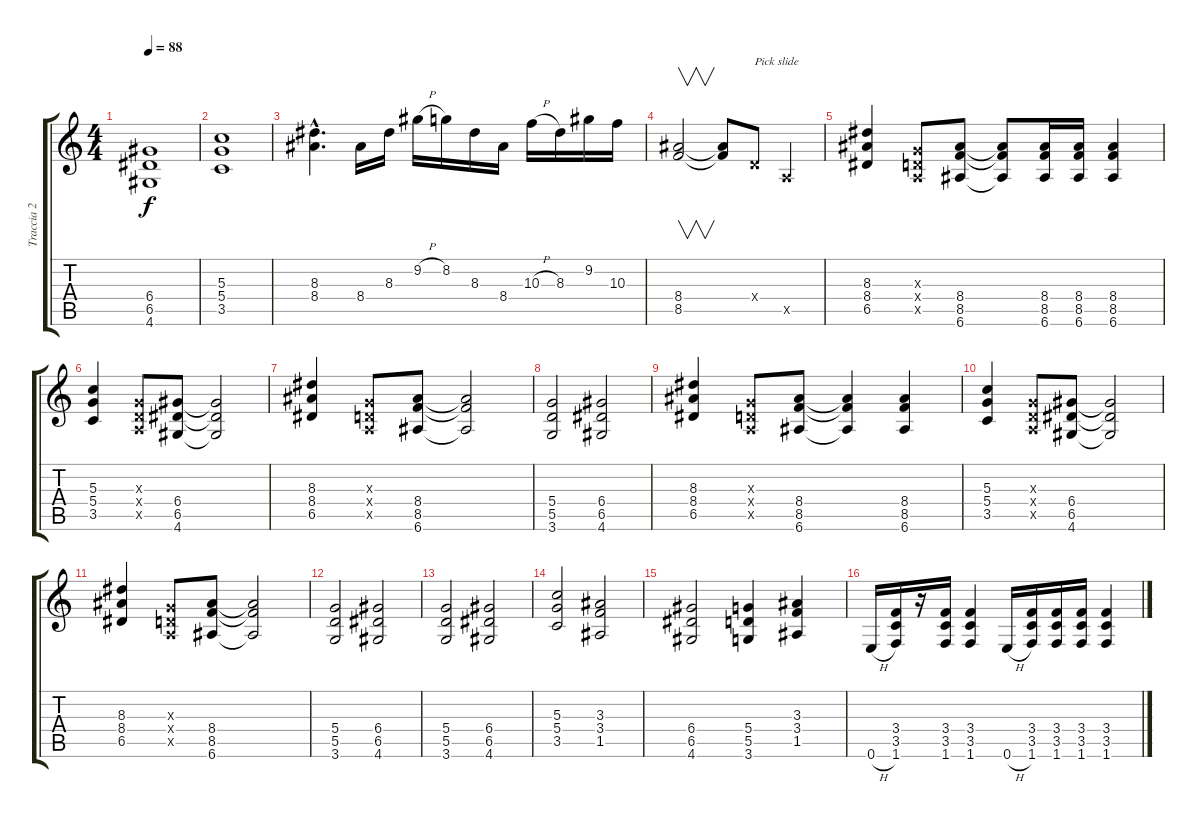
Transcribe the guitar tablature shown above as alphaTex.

\track ("Traccia 2" "Traccia 2") {instrument overdrivenguitar}
\staff {score tabs}
\tuning (E4 B3 G3 D3 A2 E2) {hide}
\ts (4 4)
\tempo 88
\clef g2
\ks c
(6.4 6.5 4.6).1{dy f} |
(5.3 5.4 3.5).1 |
(8.3{hac} 8.4{hac}).4{d} 8.4.16 8.3.16 9.2{h}.16 8.2.16 8.3.16 8.4.16 10.3{h}.16 8.3.16 9.2.16 10.3.16 |
(8.4 8.5).2{v} (8.4{t} 8.5{t}).8 0.4{x}.8{txt "Pick slide"} 0.5{x}.4 |
(8.3 8.4 6.5).4 (0.3{x} 0.4{x} 0.5{x}).8 (8.4 8.5 6.6).8 (8.4{t} 8.5{t} 6.6{t}).8 (8.4 8.5 6.6).16 (8.4 8.5 6.6).16 (8.4 8.5 6.6).4 |
(5.3 5.4 3.5).4 (0.3{x} 0.4{x} 0.5{x}).8 (6.4 6.5 4.6).8 (6.4{t} 6.5{t} 4.6{t}).2 |
(8.3 8.4 6.5).4 (0.3{x} 0.4{x} 0.5{x}).8 (8.4 8.5 6.6).8 (8.4{t} 8.5{t} 6.6{t}).2 |
(5.4 5.5 3.6).2 (6.4 6.5 4.6).2 |
(8.3 8.4 6.5).4 (0.3{x} 0.4{x} 0.5{x}).8 (8.4 8.5 6.6).8 (8.4{t} 8.5{t} 6.6{t}).4 (8.4 8.5 6.6).4 |
(5.3 5.4 3.5).4 (0.3{x} 0.4{x} 0.5{x}).8 (6.4 6.5 4.6).8 (6.4{t} 6.5{t} 4.6{t}).2 |
(8.3 8.4 6.5).4 (0.3{x} 0.4{x} 0.5{x}).8 (8.4 8.5 6.6).8 (8.4{t} 8.5{t} 6.6{t}).2 |
(5.4 5.5 3.6).2 (6.4 6.5 4.6).2 |
(5.4 5.5 3.6).2 (6.4 6.5 4.6).2 |
(5.3 5.4 3.5).2 (3.3 3.4 1.5).2 |
(6.4 6.5 4.6).2 (5.4 5.5 3.6).4 (3.3 3.4 1.5).4 |
0.6{h}.16 (3.4 3.5 1.6).16 r.16 (3.4 3.5 1.6).16 (3.4 3.5 1.6).4 0.6{h}.16 (3.4 3.5 1.6).16 (3.4 3.5 1.6).16 (3.4 3.5 1.6).16 (3.4 3.5 1.6).4
